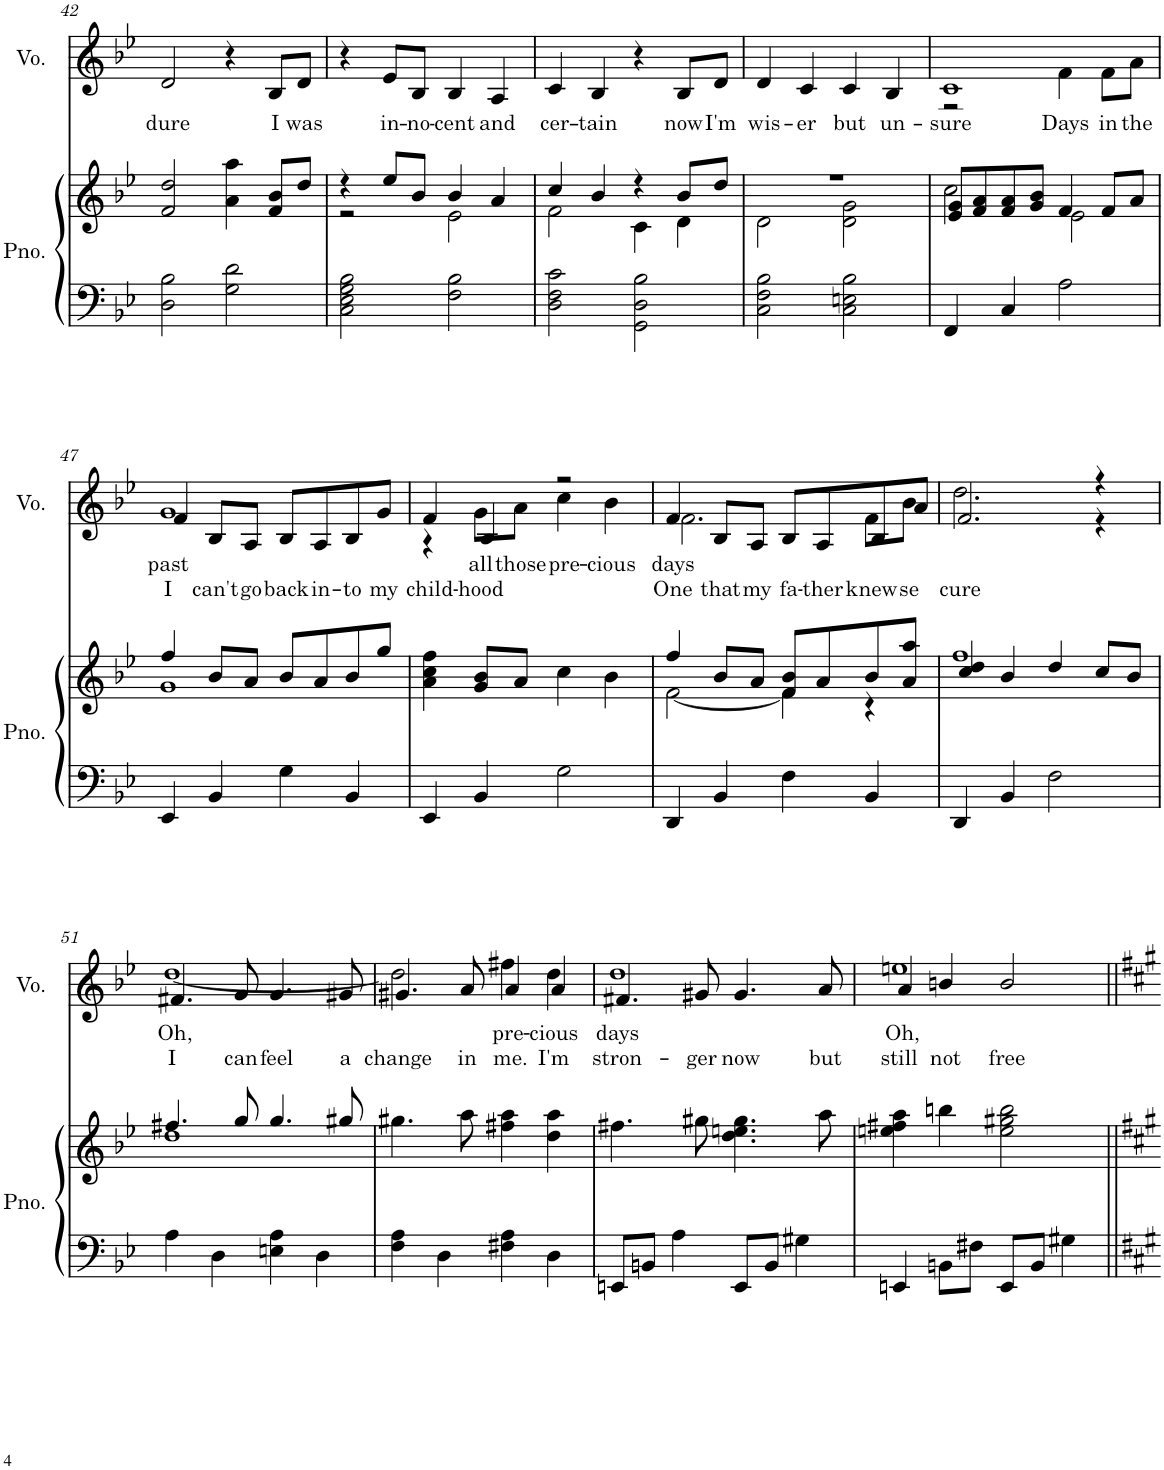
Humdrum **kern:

**kern	**kern	**kern	**text	**text
*part2	*part2	*part1	*part1	*part1
*staff3	*staff2	*staff1	*staff1	*staff1
*I"Piano	*	*I"Voice	*	*
*I'Pno.	*	*I'Vo.	*	*
!!LO:PB:g=z
*clefF4	*clefG2	*clefG2	*	*
*k[b-e-]	*k[b-e-]	*k[b-e-]	*	*
*M4/4	*M4/4	*M4/4	*	*
=42	=42	=42	=42	=42
!	!	!	!LO:LY:b	!
2D\ 2B-\	2f/ 2dd/	2d/	dure	.
2G\ 2d\	4a\ 4aa\	4r	.	.
!	!	!	!LO:LY:b	!
.	8f/ 8b-/L	8B-/L	I	.
!	!	!	!LO:LY:b	!
.	8dd/J	8d/J	was	.
=43	=43	=43	=43	=43
*	*^	*	*	*
2C\ 2E-\ 2G\ 2B-\	4r	2r	4r	.	.
!	!	!	!	!LO:LY:b	!
.	8ee-/L	.	8e-/L	in-	.
!	!	!	!	!LO:LY:b	!
.	8b-/J	.	8B-/J	-no-	.
!	!	!	!	!LO:LY:b	!
2F\ 2B-\	4b-/	2e-\	4B-/	-cent	.
!	!	!	!	!LO:LY:b	!
.	4a/	.	4A/	and	.
=44	=44	=44	=44	=44	=44
!	!	!	!	!LO:LY:b	!
2D\ 2F\ 2c\	4cc/	2f\	4c/	cer-	.
!	!	!	!	!LO:LY:b	!
.	4b-/	.	4B-/	-tain	.
2GG\ 2D\ 2B-\	4r	4c\	4r	.	.
!	!	!	!	!LO:LY:b	!
.	8b-/L	4d\	8B-/L	now	.
!	!	!	!	!LO:LY:b	!
.	8dd/J	.	8d/J	I'm	.
=45	=45	=45	=45	=45	=45
!	!	!	!	!LO:LY:b	!
2C\ 2F\ 2B-\	1r	2d\	4d/	wis-	.
!	!	!	!	!LO:LY:b	!
.	.	.	4c/	-er	.
!	!	!	!	!LO:LY:b	!
2C\ 2En\ 2B-\	.	2d\ 2g\	4c/	but	.
!	!	!	!	!LO:LY:b	!
.	.	.	4B-/	un-	.
=46	=46	=46	=46	=46	=46
!	!	!	!	!LO:LY:b	!
*	*	*	*^	*	*
4FF/	8e-/ 8g/L	2cc\	1c	2r	-sure	.
.	8f/ 8a/	.	.	.	.	.
4C/	8f/ 8a/	.	.	.	.	.
.	8g/ 8b-/J	.	.	.	.	.
!	!	!	!	!	!LO:LY:b	!
2A\	4f/	2e-\	.	4f\	Days	.
!	!	!	!	!	!LO:LY:b	!
.	8f/L	.	.	8f\L	in	.
!	!	!	!	!	!LO:LY:b	!
.	8a/J	.	.	8a\J	the	.
!!LO:LB:g=z	!!
=47	=47	=47	=47	=47	=47	=47
!	!	!	!	!	!LO:LY:b	!LO:LY:b
4EE-/	4ff/	1g	4f/	1g	past	I
!	!	!	!	!	!	!LO:LY:b
4BB-/	8b-/L	.	8B-/L	.	.	can't
!	!	!	!	!	!	!LO:LY:b
.	8a/J	.	8A/J	.	.	go
!	!	!	!	!	!	!LO:LY:b
4G\	8b-/L	.	8B-/L	.	.	back
!	!	!	!	!	!	!LO:LY:b
.	8a/	.	8A/	.	.	in-
!	!	!	!	!	!	!LO:LY:b
4BB-/	8b-/	.	8B-/	.	.	-to
!	!	!	!	!	!	!LO:LY:b
.	8gg/J	.	8g/J	.	.	my
*	*v	*v	*	*	*	*
=48	=48	=48	=48	=48	=48
!	!	!	!	!	!LO:LY:b
4EE-/	4a\ 4cc\ 4ff\	4f/	4r	.	child-
!	!	!	!	!	!LO:LY:b
!	!	!	!	!LO:LY:b	!
4BB-/	8g/ 8b-/L	4B-/	8g\L	all	-hood
!	!	!	!	!LO:LY:b	!
.	8a/J	.	8a\J	those	.
!	!	!	!	!LO:LY:b	!
2G\	4cc\	2r	4cc\	pre-	.
!	!	!	!	!LO:LY:b	!
.	4b-\	.	4b-\	-cious	.
=49	=49	=49	=49	=49	=49
*	*^	*	*	*	*
!	!	!	!	!	!	!LO:LY:b
!	!	!	!	!	!LO:LY:b	!
4DD/	4ff/	[2f\	4f/	2.f\	days	One
!	!	!	!	!	!	!LO:LY:b
4BB-/	8b-/L	.	8B-/L	.	.	that
!	!	!	!	!	!	!LO:LY:b
.	8a/J	.	8A/J	.	.	my
!	!	!	!	!	!	!LO:LY:b
4F\	8f/ 8b-/L	4f\]	8B-/L	.	.	fa-
!	!	!	!	!	!	!LO:LY:b
.	8a/	.	8A/	.	.	-ther
!	!	!	!	!	!	!LO:LY:b
4BB-/	8b-/	4r	8B-/	8f\L	.	knew
!	!	!	!	!	!	!LO:LY:b
.	8a/ 8aa/J	.	8a/J	8b-\J	.	se
=50	=50	=50	=50	=50	=50	=50
!	!	!	!	!	!	!LO:LY:b
4DD/	4cc/ 4dd/	1ff	2.f/	2.dd\	.	cure
4BB-/	4b-/	.	.	.	.	.
2F\	4dd/	.	.	.	.	.
.	8cc/L	.	4r	4r	.	.
.	8b-/J	.	.	.	.	.
!!LO:LB:g=z	!!
=51	=51	=51	=51	=51	=51	=51
!	!	!	!	!	!	!LO:LY:b
!	!	!	!	!	!LO:LY:b	!
4A\	4.ff#X/	1dd	4.f#X/	[1dd	Oh,	I
4D\	.	.	.	.	.	.
!	!	!	!	!	!	!LO:LY:b
.	8gg/	.	8g/	.	.	can
!	!	!	!	!	!	!LO:LY:b
4En\ 4A\	4.gg/	.	4.g/	.	.	feel
4D\	.	.	.	.	.	.
!	!	!	!	!	!	!LO:LY:b
.	8gg#X/	.	8g#X/	.	.	a
*	*v	*v	*	*	*	*
=52	=52	=52	=52	=52	=52
!	!	!	!	!	!LO:LY:b
4F\ 4A\	4.gg#X\	4.g#X/	2dd\]	.	change
4D\	.	.	.	.	.
!	!	!	!	!	!LO:LY:b
.	8aa\	8a/	.	.	in
!	!	!	!	!	!LO:LY:b
!	!	!	!	!LO:LY:b	!
4F#X\ 4A\	4ff#X\ 4aa\	4a/	4ff#X\	pre-	me.
!	!	!	!	!	!LO:LY:b
!	!	!	!	!LO:LY:b	!
4D\	4dd\ 4aa\	4a/	4dd\	-cious	I'm
=53	=53	=53	=53	=53	=53
!	!	!	!	!	!LO:LY:b
!	!	!	!	!LO:LY:b	!
8EEn/L	4.ff#X\	4.f#X/	1dd	days	stron-
8BBn/J	.	.	.	.	.
4A\	.	.	.	.	.
!	!	!	!	!	!LO:LY:b
.	8gg#X\	8g#X/	.	.	-ger
!	!	!	!	!	!LO:LY:b
8EE/L	4.dd\ 4.een\ 4.gg#\	4.g#/	.	.	now
8BB/J	.	.	.	.	.
4G#X\	.	.	.	.	.
!	!	!	!	!	!LO:LY:b
.	8aa\	8a/	.	.	but
=54	=54	=54	=54	=54	=54
!	!	!	!	!LO:LY:b	!LO:LY:b
4EEn/	4een\ 4ff#X\ 4aa\	4a/	1een	Oh,	still
!	!	!	!	!	!LO:LY:b
8BBn\L	4bbn\	4bn/	.	.	not
8F#X\J	.	.	.	.	.
!	!	!	!	!	!LO:LY:b
8EE/L	2ee\ 2gg#X\ 2bb\	2b/	.	.	free
8BB/J	.	.	.	.	.
4G#X\	.	.	.	.	.
*	*	*v	*v	*	*
=||	=||	=||	=||	=||
*-	*-	*-	*-	*-
